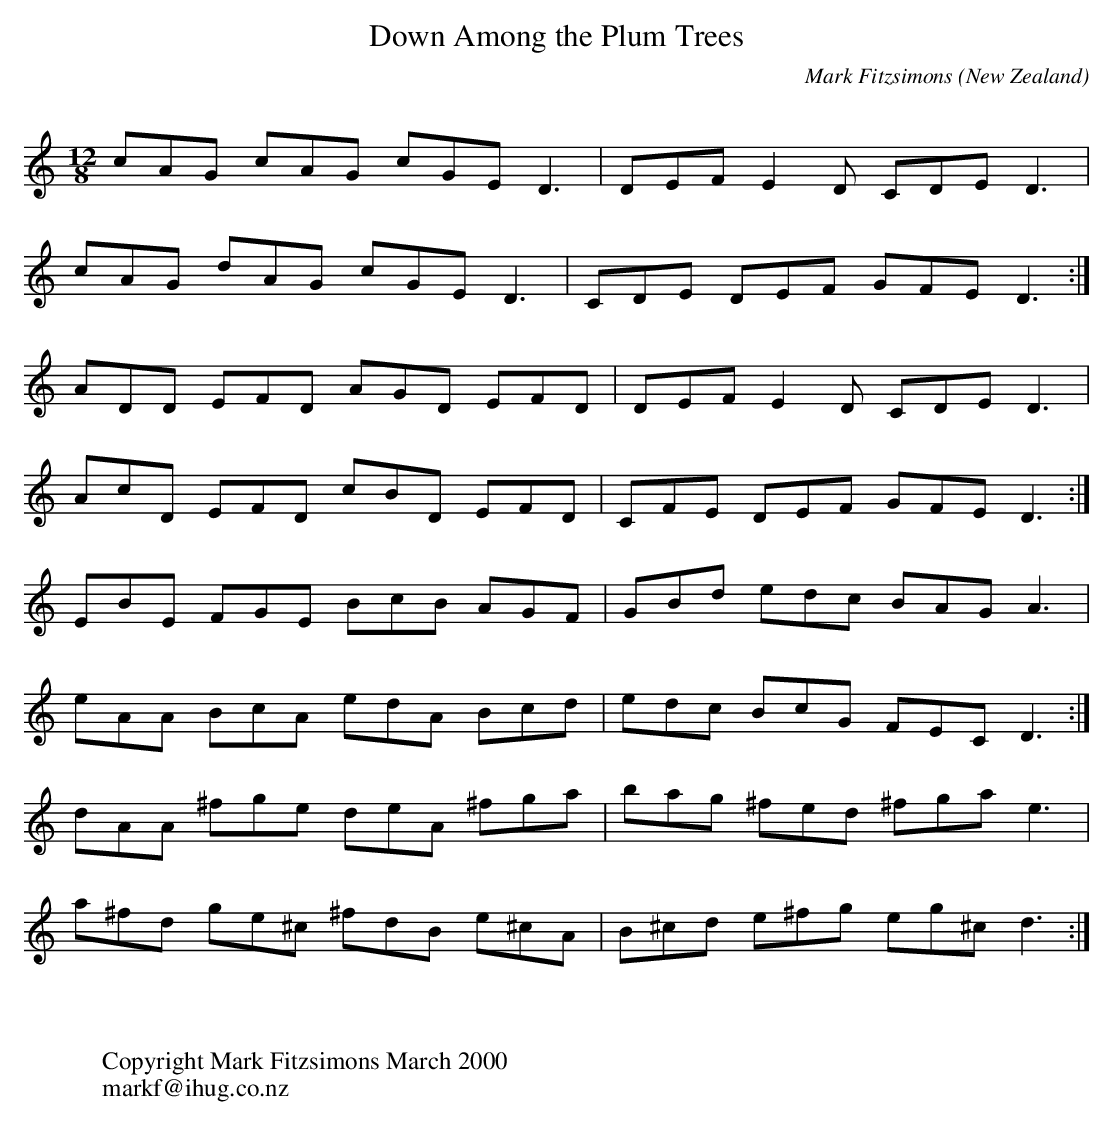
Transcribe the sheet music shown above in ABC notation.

X:1
T:Down Among the Plum Trees
Q:450
O:New Zealand
M:12/8
C:Mark Fitzsimons
K:ddor
cAG cAG cGE D3|DEF E2D CDE D3|
cAG dAG cGE D3|CDE DEF GFE D3:|
ADD EFD AGD EFD|DEFE2D CDED3|
AcD EFD cBD EFD|CFE DEF GFE D3:|
EBE FGE BcB AGF|GBd edc BAG A3|
eAA BcA edA Bcd|edc BcG FEC D3:|
dAA ^fge deA ^fga|bag ^fed ^fga e3|
a^fd ge^c ^fdB e^cA|B^cd e^fg eg^c d3:|
W:
W:
W:Copyright Mark Fitzsimons March 2000
W:markf@ihug.co.nz
